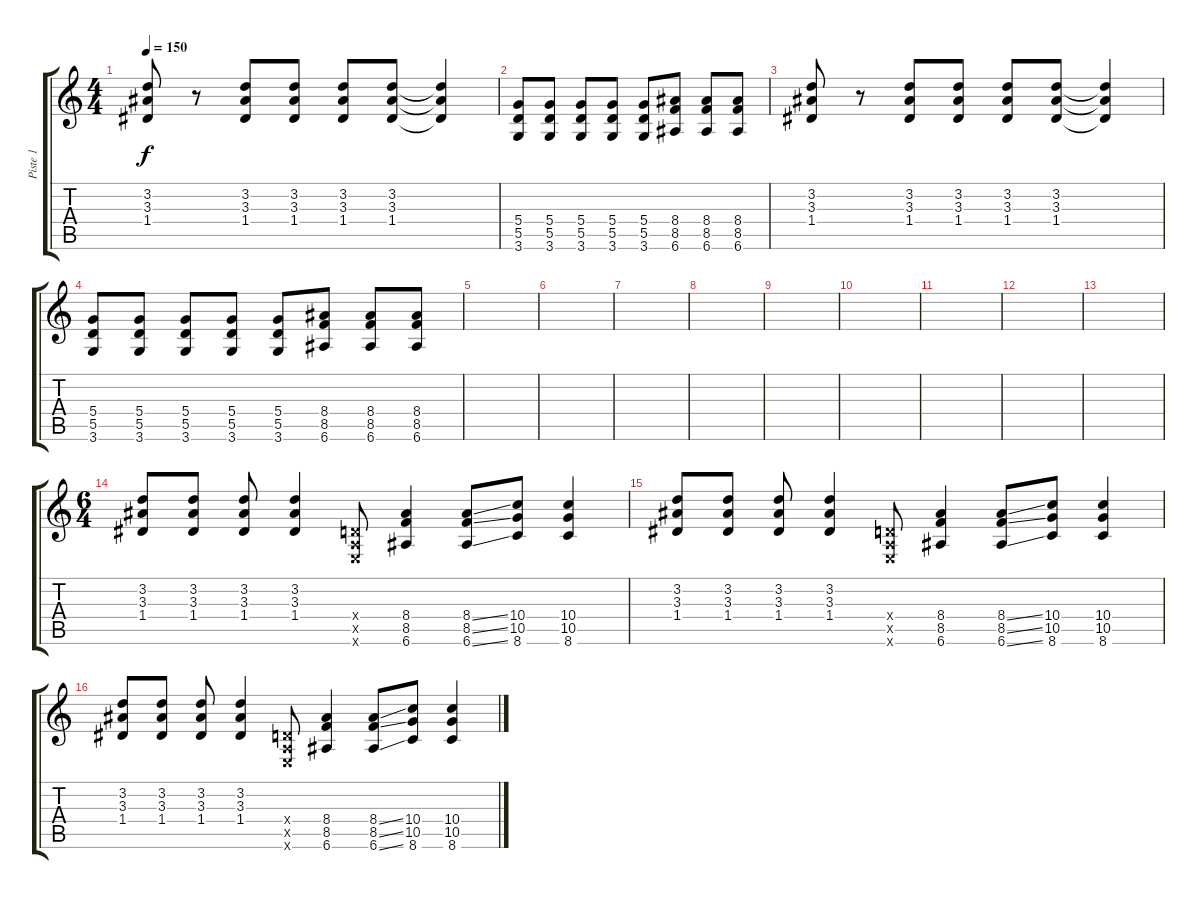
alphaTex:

\track ("Piste 1" "Piste 1") {instrument overdrivenguitar}
\staff {score tabs}
\tuning (E4 B3 G3 D3 A2 E2) {hide}
\ts (4 4)
\tempo 150
\clef g2
\ks c
(3.2 3.3 1.4).8{dy f} r.8 (3.2 3.3 1.4).8 (3.2 3.3 1.4).8 (3.2 3.3 1.4).8 (3.2 3.3 1.4).8 (3.2{t} 3.3{t} 1.4{t}).4 |
(5.4 5.5 3.6).8 (5.4 5.5 3.6).8 (5.4 5.5 3.6).8 (5.4 5.5 3.6).8 (5.4 5.5 3.6).8 (8.4 8.5 6.6).8 (8.4 8.5 6.6).8 (8.4 8.5 6.6).8 |
(3.2 3.3 1.4).8 r.8 (3.2 3.3 1.4).8 (3.2 3.3 1.4).8 (3.2 3.3 1.4).8 (3.2 3.3 1.4).8 (3.2{t} 3.3{t} 1.4{t}).4 |
(5.4 5.5 3.6).8 (5.4 5.5 3.6).8 (5.4 5.5 3.6).8 (5.4 5.5 3.6).8 (5.4 5.5 3.6).8 (8.4 8.5 6.6).8 (8.4 8.5 6.6).8 (8.4 8.5 6.6).8 |
|
|
|
|
|
|
|
|
|
\ts (6 4)
(3.2 3.3 1.4).8 (3.2 3.3 1.4).8 (3.2 3.3 1.4).8 (3.2 3.3 1.4).4 (0.4{x} 0.5{x} 0.6{x}).8 (8.4 8.5 6.6).4 (8.4{ss} 8.5{ss} 6.6{ss}).8 (10.4 10.5 8.6).8 (10.4 10.5 8.6).4 |
(3.2 3.3 1.4).8 (3.2 3.3 1.4).8 (3.2 3.3 1.4).8 (3.2 3.3 1.4).4 (0.4{x} 0.5{x} 0.6{x}).8 (8.4 8.5 6.6).4 (8.4{ss} 8.5{ss} 6.6{ss}).8 (10.4 10.5 8.6).8 (10.4 10.5 8.6).4 |
(3.2 3.3 1.4).8 (3.2 3.3 1.4).8 (3.2 3.3 1.4).8 (3.2 3.3 1.4).4 (0.4{x} 0.5{x} 0.6{x}).8 (8.4 8.5 6.6).4 (8.4{ss} 8.5{ss} 6.6{ss}).8 (10.4 10.5 8.6).8 (10.4 10.5 8.6).4
